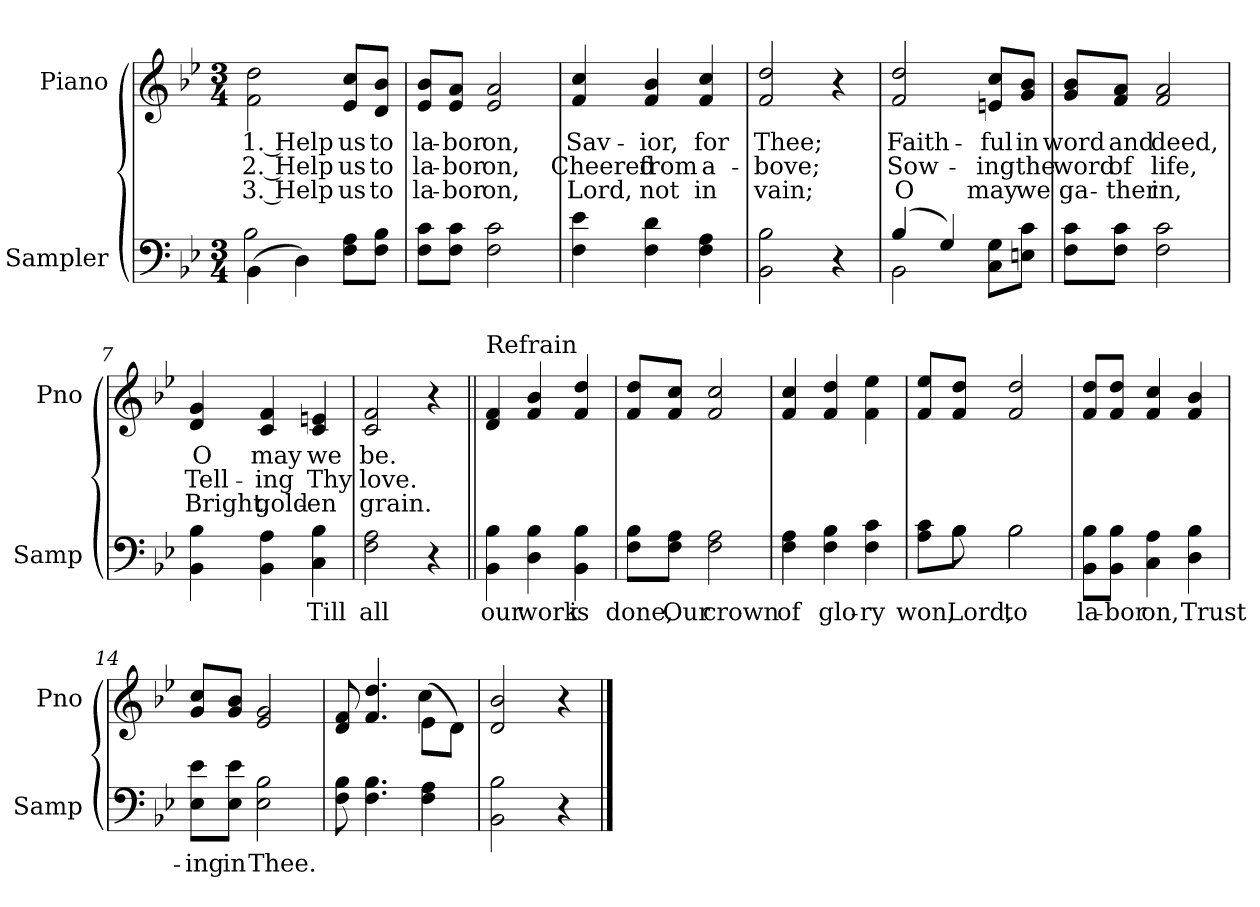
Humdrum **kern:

**kern	**text	**kern	**text	**text	**text
*part2	*part2	*part1	*part1	*part1	*part1
*staff2	*staff2	*staff1	*staff1	*staff1	*staff1
*I"Sampler	*	*I"Piano	*	*	*
*I'Samp	*	*I'Pno	*	*	*
*clefF4	*	*clefG2	*	*	*
*k[b-e-]	*	*k[b-e-]	*	*	*
*B-:	*	*B-:	*	*	*
*M3/4	*	*M3/4	*	*	*
=1	=1	=1	=1	=1	=1
*^	*	*	*	*	*
(4BB-\	2B-	.	2f\ 2dd\	1. Help	2. Help	3. Help
4D\)	.	.	.	.	.	.
8F\ 8A\L	4ryy	.	8e-/ 8cc/L	us	us	us
8F\ 8B-\J	.	.	8d/ 8b-/J	to	to	to
*v	*v	*	*	*	*	*
=2	=2	=2	=2	=2	=2
8F\ 8c\L	.	8e-/ 8b-/L	la-	la-	la-
8F\ 8c\J	.	8e-/ 8a/J	-bor	-bor	-bor
2F 2c	.	2e- 2a	on,	on,	on,
=3	=3	=3	=3	=3	=3
4F 4e-	.	4f 4cc	Sav-	Cheered	Lord,
4F 4d	.	4f 4b-	-ior,	from	not
4F 4A	.	4f 4cc	for	a-	in
=4	=4	=4	=4	=4	=4
2BB- 2B-	.	2f 2dd	Thee;	-bove;	vain;
4r	.	4r	.	.	.
=5	=5	=5	=5	=5	=5
*^	*	*	*	*	*
(4B-/	2BB-	.	2f 2dd	Faith-	Sow-	O
4G/)	.	.	.	.	.	.
8C\ 8G\L	4ryy	.	8en/ 8cc/L	-ful	-ing	may
8En\ 8c\J	.	.	8g/ 8b-/J	in	the	we
*v	*v	*	*	*	*	*
=6	=6	=6	=6	=6	=6
8F\ 8c\L	.	8g/ 8b-/L	word	word	ga-
8F\ 8c\J	.	8f/ 8a/J	and	of	-ther
2F 2c	.	2f 2a	deed,	life,	in,
=7	=7	=7	=7	=7	=7
4BB- 4B-	.	4d 4g	O	Tell-	Bright,
4BB- 4A	.	4c 4f	may	-ing	gold-
4C 4B-	Till	4c 4en	we	Thy	-en
=8	=8	=8	=8	=8	=8
2F 2A	all	2c 2f	be.	love.	grain.
4r	.	4r	.	.	.
=9||	=9||	=9||	=9||	=9||	=9||
!	!	!LO:TX:t=Refrain	!	!	!
4BB- 4B-	our	4d 4f	.	.	.
4D 4B-	work	4f 4b-	.	.	.
4BB- 4B-	is	4f 4dd	.	.	.
=10	=10	=10	=10	=10	=10
8F\ 8B-\L	done,	8f/ 8dd/L	.	.	.
8F\ 8A\J	Our	8f/ 8cc/J	.	.	.
2F 2A	crown	2f 2cc	.	.	.
=11	=11	=11	=11	=11	=11
4F 4A	of	4f 4cc	.	.	.
4F 4B-	glo-	4f 4dd	.	.	.
4F 4c	-ry	4f 4ee-	.	.	.
=12	=12	=12	=12	=12	=12
*^	*	*	*	*	*
8A\ 8c\L	8ryy	won,	8f/ 8ee-/L	.	.	.
8B-\J	8B-	Lord,	8f/ 8dd/J	.	.	.
2B-\	2B-	to	2f 2dd	.	.	.
*v	*v	*	*	*	*	*
=13	=13	=13	=13	=13	=13
8BB-\ 8B-\L	la-	8f/ 8dd/L	.	.	.
8BB-\ 8B-\J	-bor	8f/ 8dd/J	.	.	.
4C 4A	on,	4f 4cc	.	.	.
4D 4B-	Trust-	4f 4b-	.	.	.
=14	=14	=14	=14	=14	=14
8E-\ 8e-\L	-ing	8g/ 8cc/L	.	.	.
8E-\ 8e-\J	in	8g/ 8b-/J	.	.	.
2E- 2B-	Thee.	2e- 2g	.	.	.
=15	=15	=15	=15	=15	=15
*	*	*^	*	*	*
8F 8B-	.	8d 8f	2ryy	.	.	.
4.F 4.B-	.	4.f 4.dd	.	.	.	.
4F 4A	.	(8e-\L	4cc	.	.	.
.	.	8d\J)	.	.	.	.
*	*	*v	*v	*	*	*
=16	=16	=16	=16	=16	=16
2BB- 2B-	.	2d 2b-	.	.	.
4r	.	4r	.	.	.
==	==	==	==	==	==
*-	*-	*-	*-	*-	*-
